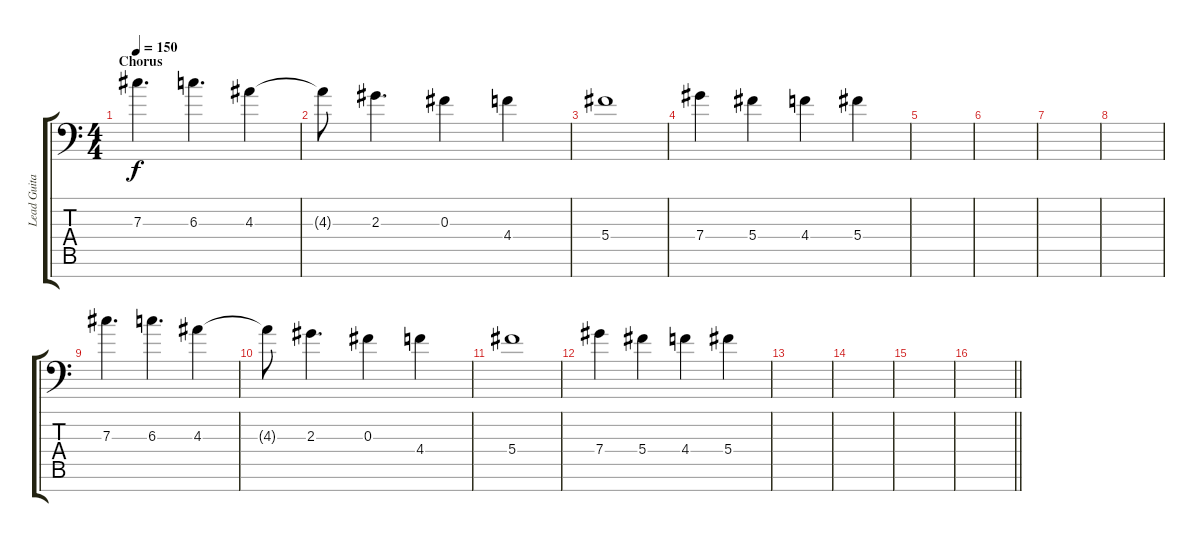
\track ("Lead Guitar" "Lead Guita") {instrument distortionguitar}
\staff {score tabs}
\tuning (Eb4 Bb3 Gb3 Db3 Ab2 Eb2 Bb1) {hide}
\ts (4 4)
\section ("" "Chorus")
\tempo 150
\clef f4
\ks c
7.3.4{d dy f} 6.3.4{d} 4.3.4 |
4.3{t}.8 2.3.4{d} 0.3.4 4.4.4 |
5.4.1 |
7.4.4 5.4.4 4.4.4 5.4.4 |
|
|
|
|
7.3.4{d} 6.3.4{d} 4.3.4 |
4.3{t}.8 2.3.4{d} 0.3.4 4.4.4 |
5.4.1 |
7.4.4 5.4.4 4.4.4 5.4.4 |
|
|
|
\barLineRight lightlight
